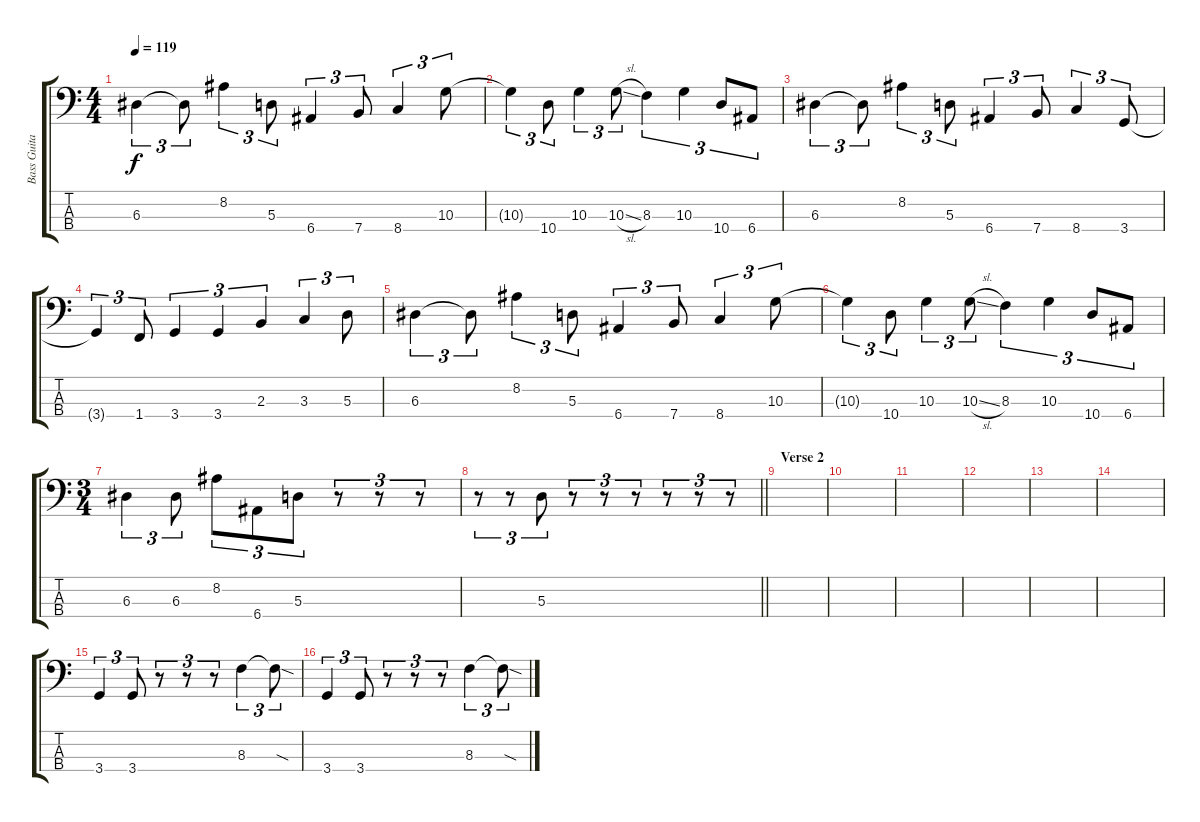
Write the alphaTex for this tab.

\track ("Bass Guitar" "Bass Guita") {instrument electricbassfinger}
\staff {score tabs}
\tuning (G2 D2 A1 E1) {hide}
\ts (4 4)
\tempo 119
\clef f4
\ks c
6.3.4{tu (3 2) dy f} 6.3{t}.8{tu (3 2)} 8.2.4{tu (3 2)} 5.3.8{tu (3 2)} 6.4.4{tu (3 2)} 7.4.8{tu (3 2)} 8.4.4{tu (3 2)} 10.3.8{tu (3 2)} |
10.3{t}.4{tu (3 2)} 10.4.8{tu (3 2)} 10.3.4{tu (3 2)} 10.3{sl}.8{tu (3 2)} 8.3.4{tu (3 2)} 10.3.4{tu (3 2)} 10.4.8{tu (3 2)} 6.4.8{tu (3 2)} |
6.3.4{tu (3 2)} 6.3{t}.8{tu (3 2)} 8.2.4{tu (3 2)} 5.3.8{tu (3 2)} 6.4.4{tu (3 2)} 7.4.8{tu (3 2)} 8.4.4{tu (3 2)} 3.4.8{tu (3 2)} |
3.4{t}.4{tu (3 2)} 1.4.8{tu (3 2)} 3.4.4{tu (3 2)} 3.4.4{tu (3 2)} 2.3.4{tu (3 2)} 3.3.4{tu (3 2)} 5.3.8{tu (3 2)} |
6.3.4{tu (3 2)} 6.3{t}.8{tu (3 2)} 8.2.4{tu (3 2)} 5.3.8{tu (3 2)} 6.4.4{tu (3 2)} 7.4.8{tu (3 2)} 8.4.4{tu (3 2)} 10.3.8{tu (3 2)} |
10.3{t}.4{tu (3 2)} 10.4.8{tu (3 2)} 10.3.4{tu (3 2)} 10.3{sl}.8{tu (3 2)} 8.3.4{tu (3 2)} 10.3.4{tu (3 2)} 10.4.8{tu (3 2)} 6.4.8{tu (3 2)} |
\ts (3 4)
6.3.4{tu (3 2)} 6.3.8{tu (3 2)} 8.2.8{tu (3 2)} 6.4.8{tu (3 2)} 5.3.8{tu (3 2)} r.8{tu (3 2)} r.8{tu (3 2)} r.8{tu (3 2)} |
\barLineRight lightlight
r.8{tu (3 2)} r.8{tu (3 2)} 5.3.8{tu (3 2)} r.8{tu (3 2)} r.8{tu (3 2)} r.8{tu (3 2)} r.8{tu (3 2)} r.8{tu (3 2)} r.8{tu (3 2)} |
\section ("" "Verse 2")
|
|
|
|
|
|
3.4.4{tu (3 2)} 3.4.8{tu (3 2)} r.8{tu (3 2)} r.8{tu (3 2)} r.8{tu (3 2)} 8.3.4{tu (3 2)} 8.3{sod t}.8{tu (3 2)} |
3.4.4{tu (3 2)} 3.4.8{tu (3 2)} r.8{tu (3 2)} r.8{tu (3 2)} r.8{tu (3 2)} 8.3.4{tu (3 2)} 8.3{sod t}.8{tu (3 2)}
